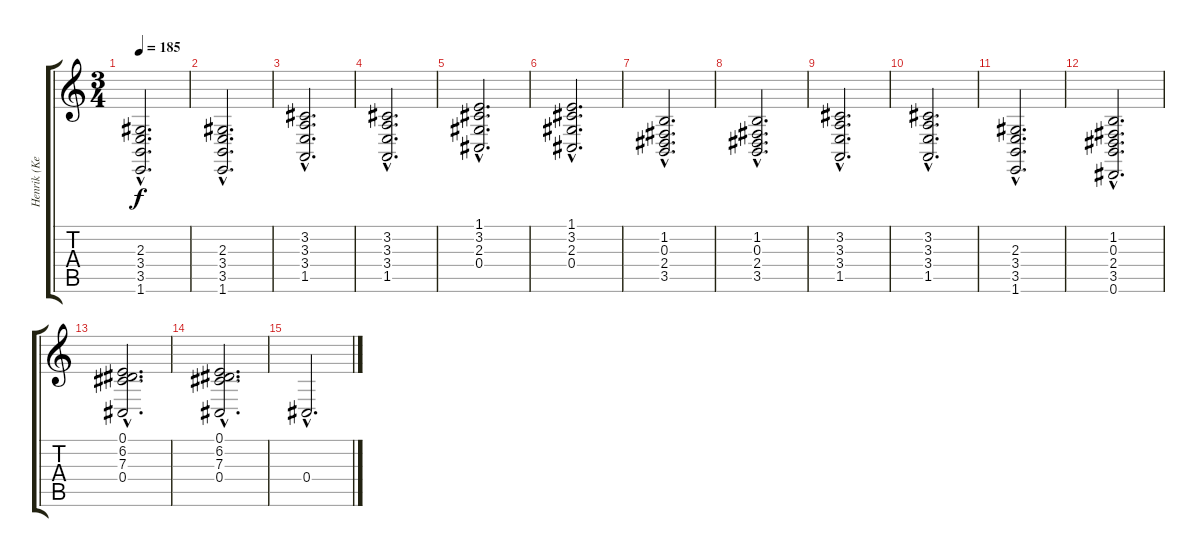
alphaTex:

\track ("Henrik (Keyboard)" "Henrik (Ke") {instrument stringensemble1}
\staff {score tabs}
\tuning (Eb4 Bb3 Gb3 Db3 Ab2 Eb2) {hide}
\ts (3 4)
\tempo 185
\clef g2
\ks c
(2.3{hac} 3.4{hac} 3.5{hac} 1.6{hac}).2{d dy f} |
(2.3{hac} 3.4{hac} 3.5{hac} 1.6{hac}).2{d} |
(3.2{hac} 3.3{hac} 3.4{hac} 1.5{hac}).2{d} |
(3.2{hac} 3.3{hac} 3.4{hac} 1.5{hac}).2{d} |
(1.1{hac} 3.2{hac} 2.3{hac} 0.4{hac}).2{d} |
(1.1{hac} 3.2{hac} 2.3{hac} 0.4{hac}).2{d} |
(1.2{hac} 0.3{hac} 2.4{hac} 3.5{hac}).2{d} |
(1.2{hac} 0.3{hac} 2.4{hac} 3.5{hac}).2{d} |
(3.2{hac} 3.3{hac} 3.4{hac} 1.5{hac}).2{d} |
(3.2{hac} 3.3{hac} 3.4{hac} 1.5{hac}).2{d} |
(2.3{hac} 3.4{hac} 3.5{hac} 1.6{hac}).2{d} |
(1.2{hac} 0.3{hac} 2.4{hac} 3.5{hac} 0.6{hac}).2{d} |
(0.1{hac} 6.2{hac} 7.3{hac} 0.4{hac}).2{d} |
(0.1{hac} 6.2{hac} 7.3{hac} 0.4{hac}).2{d} |
0.4{hac}.2{d}
